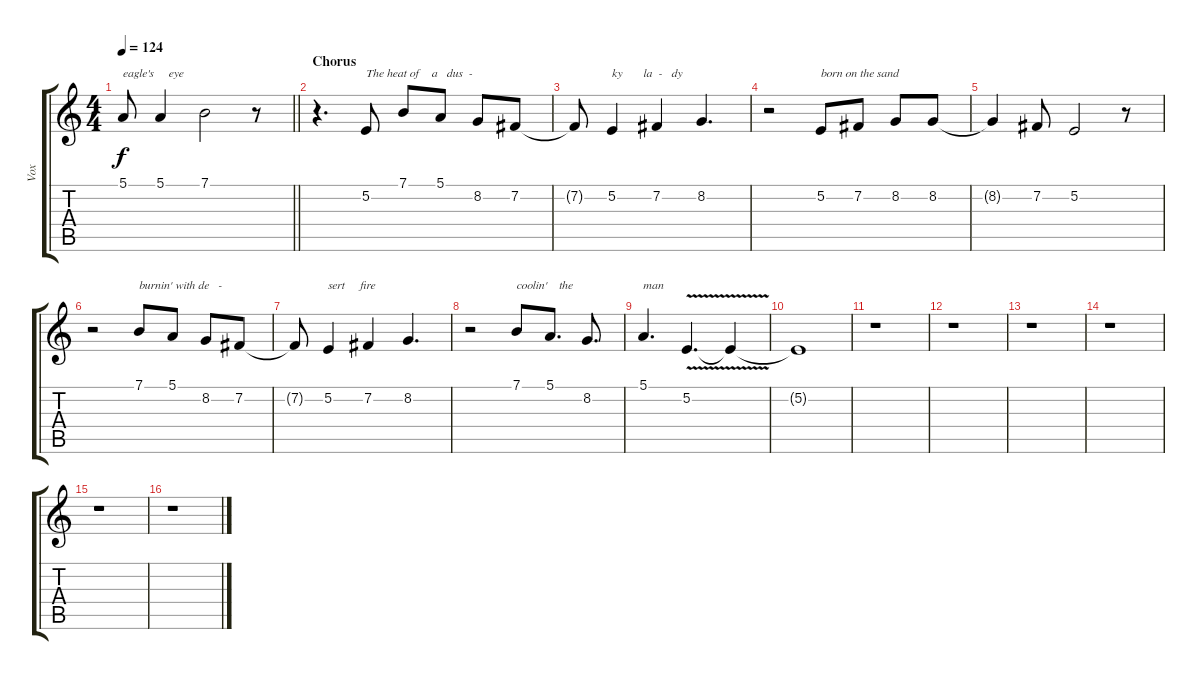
\track ("Vox" "Vox") {instrument violin}
\staff {score tabs}
\tuning (E4 B3 G3 D3 A2 E2) {hide}
\ts (4 4)
\tempo 124
\clef g2
\barLineRight lightlight
\ks c
5.1.8{txt "eagle's     eye" dy f} 5.1.4 7.1.2 r.8 |
\section ("" "Chorus")
r.4{d} 5.2.8{txt "The heat of    a   dus  -"} 7.1.8 5.1.8 8.2.8 7.2.8 |
7.2{t}.8 5.2.4{txt "ky       la  -   dy"} 7.2.4 8.2.4{d} |
r.2 5.2.8{txt "born on the sand"} 7.2.8 8.2.8 8.2.8 |
8.2{t}.4 7.2.8 5.2.2 r.8 |
r.2 7.1.8{txt "burnin' with de   -"} 5.1.8 8.2.8 7.2.8 |
7.2{t}.8 5.2.4{txt "sert     fire"} 7.2.4 8.2.4{d} |
r.2 7.1.8{txt "coolin'    the"} 5.1.8{d} 8.2.8{d} |
5.1.4{d txt "man"} 5.2{v}.4{d} 5.2{t}.4 |
5.2{t}.1 |
r.1 |
r.1 |
r.1 |
r.1 |
r.1 |
r.1
